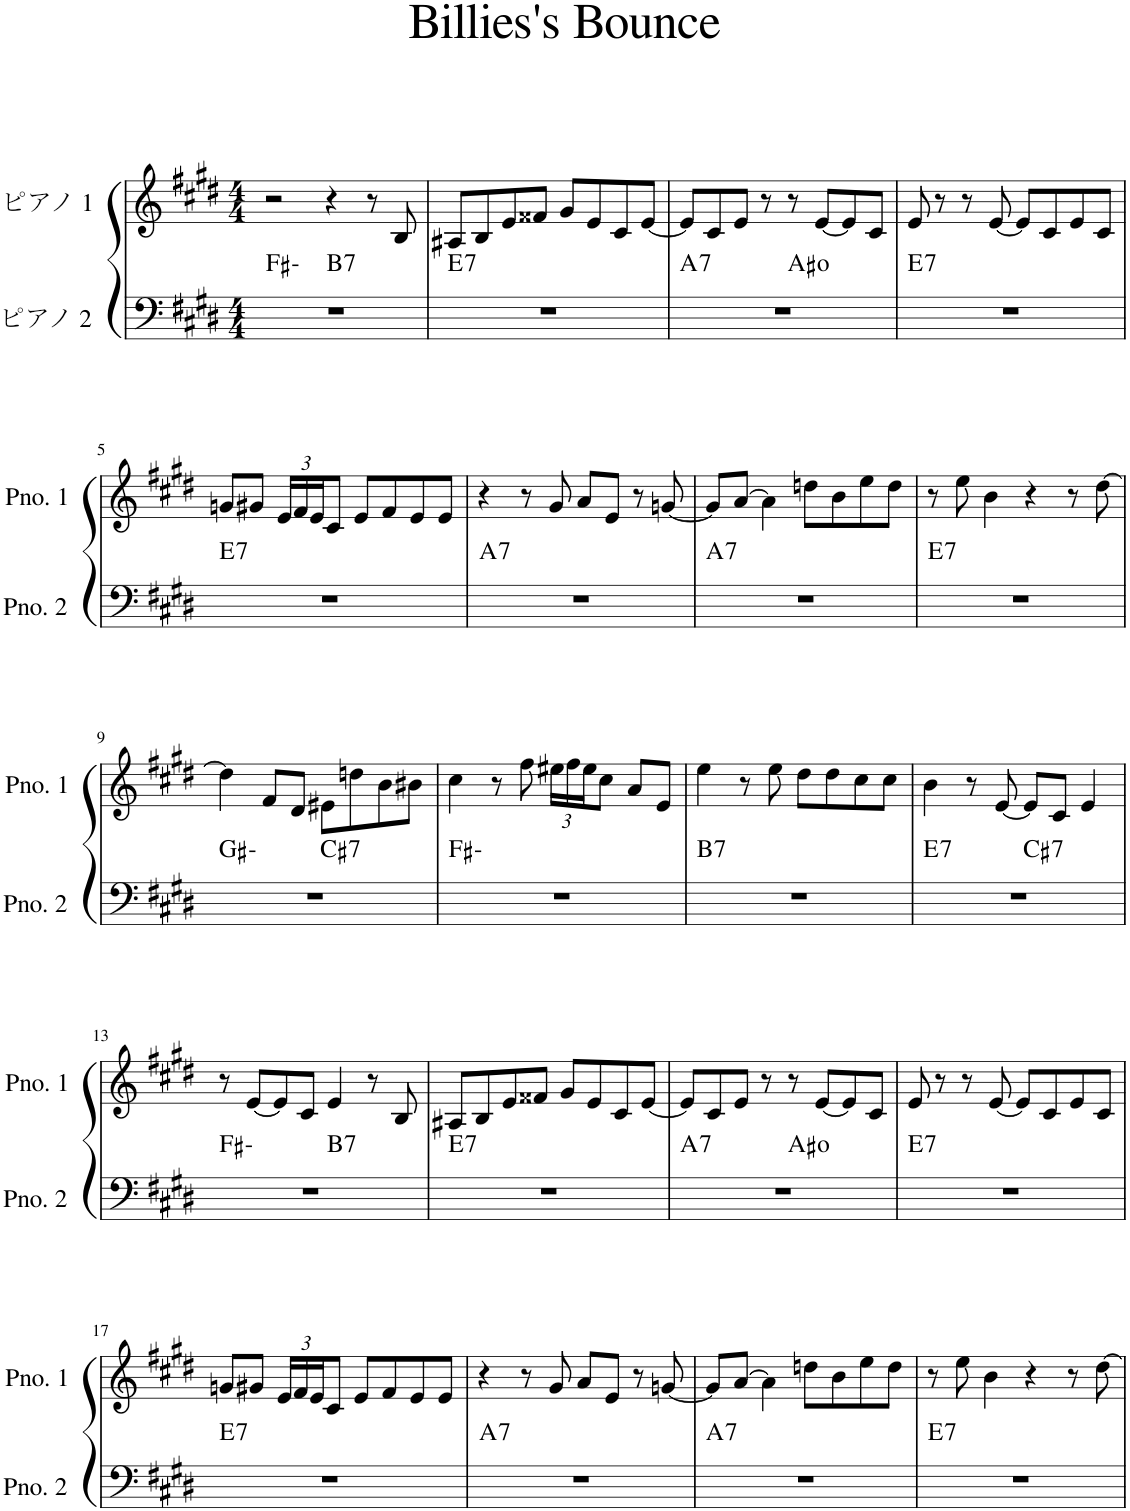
**kern	**harte	**kern
*part2	*part2	*part1
*staff2	*	*staff1
*I"ピアノ 2	*	*I"ピアノ 1
*clefF4	*	*clefG2
*k[f#c#g#d#]	*	*k[f#c#g#d#]
*M4/4	*	*M4/4
=1	=1	=1
*^	*	*
1r	2ryy	F#:min	2r
!	!	!LO:H:kt=7	!
.	2ryy	B:7	4r
.	.	.	8r
.	.	.	8B/
=2	=2	=2	=2
!	!	!LO:H:kt=7	!
*v	*v	*	*
1r	E:7	8A#X/L
.	.	8B/
.	.	8e/
.	.	8f##X/J
.	.	8g#/L
.	.	8e/
.	.	8c#/
.	.	[8e/J
=3	=3	=3
!	!LO:H:kt=7	!
*^	*	*
1r	2ryy	A:7	8e/L]
.	.	.	8c#/
.	.	.	8e/J
.	.	.	8r
.	2ryy	A#:dim	8r
.	.	.	[8e/L
.	.	.	8e/]
.	.	.	8c#/J
=4	=4	=4	=4
!	!	!LO:H:kt=7	!
*v	*v	*	*
1r	E:7	8e/
.	.	8r
.	.	8r
.	.	[8e/
.	.	8e/L]
.	.	8c#/
.	.	8e/
.	.	8c#/J
!!LO:LB:g=z
=5	=5	=5
!	!LO:H:kt=7	!
1r	E:7	8gn/L
.	.	8g#X/J
*	*	*Xbrackettup
.	.	24e/LL
.	.	24f#/
.	.	24e/J
.	.	8c#/J
.	.	8e/L
.	.	8f#/
.	.	8e/
.	.	8e/J
=6	=6	=6
!	!LO:H:kt=7	!
1r	A:7	4r
.	.	8r
.	.	8g#/
.	.	8a/L
.	.	8e/J
.	.	8r
.	.	[8gn/
=7	=7	=7
!	!LO:H:kt=7	!
1r	A:7	8g/L]
.	.	[8a/J
.	.	4a\]
.	.	8ddn\L
.	.	8b\
.	.	8ee\
.	.	8dd\J
=8	=8	=8
!	!LO:H:kt=7	!
1r	E:7	8r
.	.	8ee\
.	.	4b\
.	.	4r
.	.	8r
.	.	[8dd#\
!!LO:LB:g=z
=9	=9	=9
*^	*	*
1r	2ryy	G#:min	4dd#\]
.	.	.	8f#/L
.	.	.	8d#/J
!	!	!LO:H:kt=7	!
.	2ryy	C#:7	8e#X\L
.	.	.	8ddn\
.	.	.	8b\
.	.	.	8b#X\J
*v	*v	*	*
=10	=10	=10
1r	F#:min	4cc#\
.	.	8r
.	.	8ff#\
.	.	24ee#X\LL
.	.	24ff#\
.	.	24ee#\J
.	.	8cc#\J
.	.	8a/L
.	.	8e/J
=11	=11	=11
!	!LO:H:kt=7	!
1r	B:7	4ee\
.	.	8r
.	.	8ee\
.	.	8dd#\L
.	.	8dd#\
.	.	8cc#\
.	.	8cc#\J
=12	=12	=12
!	!LO:H:kt=7	!
*^	*	*
1r	2ryy	E:7	4b\
.	.	.	8r
.	.	.	[8e/
!	!	!LO:H:kt=7	!
.	2ryy	C#:7	8e/L]
.	.	.	8c#/J
.	.	.	4e/
!!LO:LB:g=z
=13	=13	=13	=13
1r	2ryy	F#:min	8r
.	.	.	[8e/L
.	.	.	8e/]
.	.	.	8c#/J
!	!	!LO:H:kt=7	!
.	2ryy	B:7	4e/
.	.	.	8r
.	.	.	8B/
=14	=14	=14	=14
!	!	!LO:H:kt=7	!
*v	*v	*	*
1r	E:7	8A#X/L
.	.	8B/
.	.	8e/
.	.	8f##X/J
.	.	8g#/L
.	.	8e/
.	.	8c#/
.	.	[8e/J
=15	=15	=15
!	!LO:H:kt=7	!
*^	*	*
1r	2ryy	A:7	8e/L]
.	.	.	8c#/
.	.	.	8e/J
.	.	.	8r
.	2ryy	A#:dim	8r
.	.	.	[8e/L
.	.	.	8e/]
.	.	.	8c#/J
=16	=16	=16	=16
!	!	!LO:H:kt=7	!
*v	*v	*	*
1r	E:7	8e/
.	.	8r
.	.	8r
.	.	[8e/
.	.	8e/L]
.	.	8c#/
.	.	8e/
.	.	8c#/J
!!LO:LB:g=z
=17	=17	=17
!	!LO:H:kt=7	!
1r	E:7	8gn/L
.	.	8g#X/J
.	.	24e/LL
.	.	24f#/
.	.	24e/J
.	.	8c#/J
.	.	8e/L
.	.	8f#/
.	.	8e/
.	.	8e/J
=18	=18	=18
!	!LO:H:kt=7	!
1r	A:7	4r
.	.	8r
.	.	8g#/
.	.	8a/L
.	.	8e/J
.	.	8r
.	.	[8gn/
=19	=19	=19
!	!LO:H:kt=7	!
1r	A:7	8g/L]
.	.	[8a/J
.	.	4a\]
.	.	8ddn\L
.	.	8b\
.	.	8ee\
.	.	8dd\J
=20	=20	=20
!	!LO:H:kt=7	!
1r	E:7	8r
.	.	8ee\
.	.	4b\
.	.	4r
.	.	8r
.	.	[8dd#\
=	=	=
*-	*-	*-
